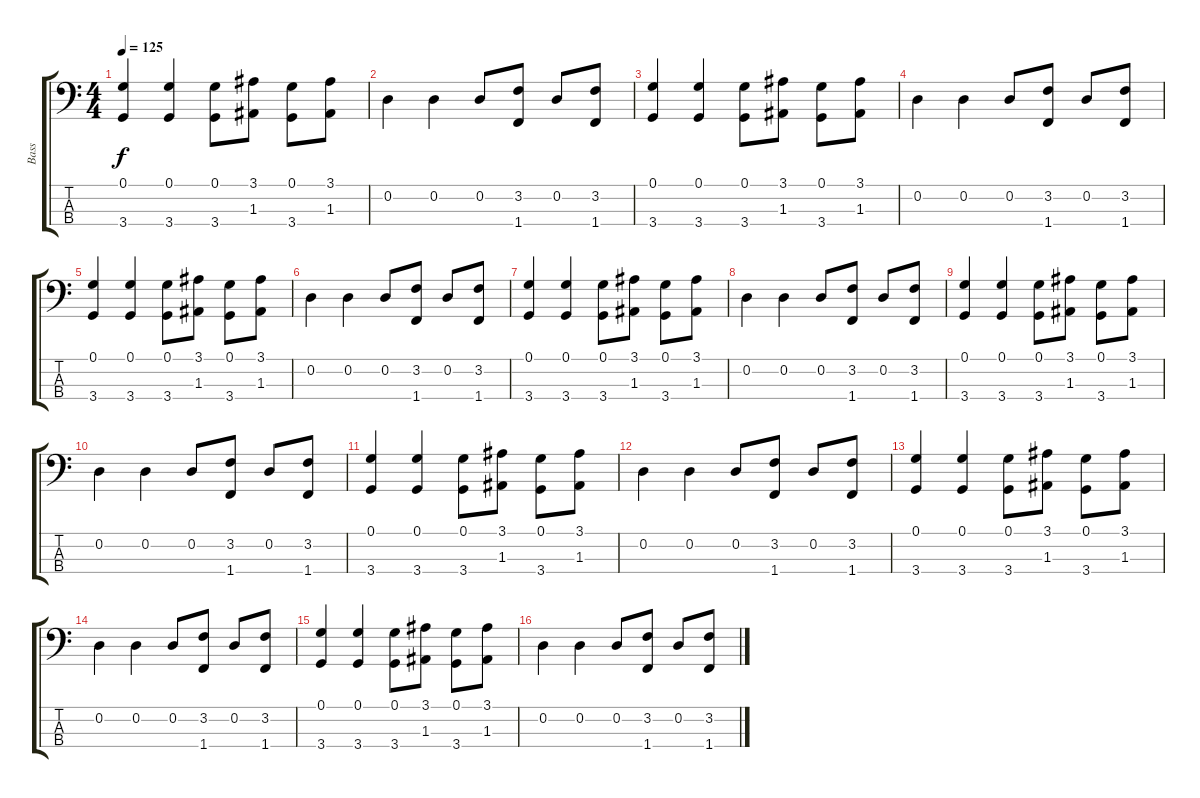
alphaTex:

\track ("Bass" "Bass") {instrument electricbassfinger}
\staff {score tabs}
\tuning (G2 D2 A1 E1) {hide}
\ts (4 4)
\tempo 125
\clef f4
\ks c
(0.1 3.4).4{dy f instrument electricbassfinger} (0.1 3.4).4 (0.1 3.4).8 (3.1 1.3).8 (0.1 3.4).8 (3.1 1.3).8 |
0.2.4 0.2.4 0.2.8 (3.2 1.4).8 0.2.8 (3.2 1.4).8 |
(0.1 3.4).4 (0.1 3.4).4 (0.1 3.4).8 (3.1 1.3).8 (0.1 3.4).8 (3.1 1.3).8 |
0.2.4 0.2.4 0.2.8 (3.2 1.4).8 0.2.8 (3.2 1.4).8 |
(0.1 3.4).4 (0.1 3.4).4 (0.1 3.4).8 (3.1 1.3).8 (0.1 3.4).8 (3.1 1.3).8 |
0.2.4 0.2.4 0.2.8 (3.2 1.4).8 0.2.8 (3.2 1.4).8 |
(0.1 3.4).4 (0.1 3.4).4 (0.1 3.4).8 (3.1 1.3).8 (0.1 3.4).8 (3.1 1.3).8 |
0.2.4 0.2.4 0.2.8 (3.2 1.4).8 0.2.8 (3.2 1.4).8 |
(0.1 3.4).4 (0.1 3.4).4 (0.1 3.4).8 (3.1 1.3).8 (0.1 3.4).8 (3.1 1.3).8 |
0.2.4 0.2.4 0.2.8 (3.2 1.4).8 0.2.8 (3.2 1.4).8 |
(0.1 3.4).4 (0.1 3.4).4 (0.1 3.4).8 (3.1 1.3).8 (0.1 3.4).8 (3.1 1.3).8 |
0.2.4 0.2.4 0.2.8 (3.2 1.4).8 0.2.8 (3.2 1.4).8 |
(0.1 3.4).4 (0.1 3.4).4 (0.1 3.4).8 (3.1 1.3).8 (0.1 3.4).8 (3.1 1.3).8 |
0.2.4 0.2.4 0.2.8 (3.2 1.4).8 0.2.8 (3.2 1.4).8 |
(0.1 3.4).4 (0.1 3.4).4 (0.1 3.4).8 (3.1 1.3).8 (0.1 3.4).8 (3.1 1.3).8 |
0.2.4 0.2.4 0.2.8 (3.2 1.4).8 0.2.8 (3.2 1.4).8
